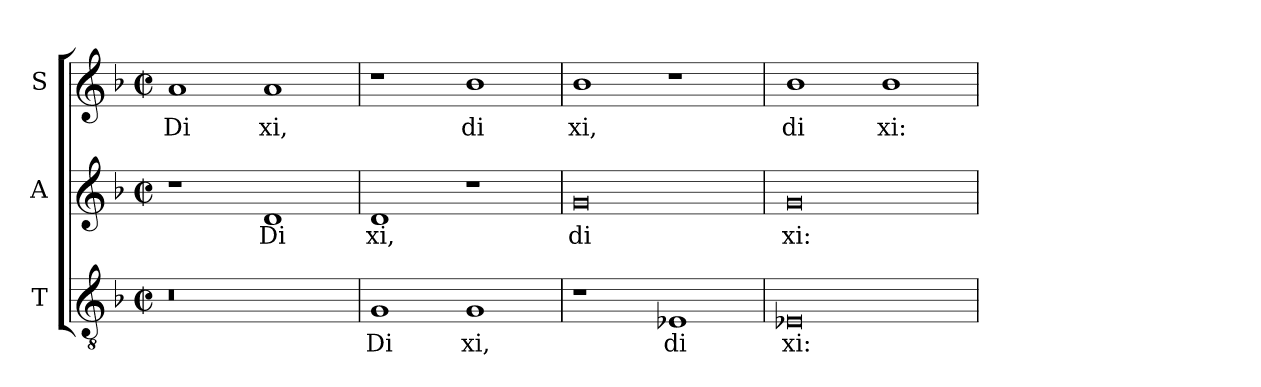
**kern	**text	**kern	**text	**kern	**text
*part3	*part3	*part2	*part2	*part1	*part1
*staff3	*staff3	*staff2	*staff2	*staff1	*staff1
*I"T	*	*I"A	*	*I"S	*
!!LO:PB:g=z
*stria5	*	*stria5	*	*stria5	*
*clefGv2	*	*clefG2	*	*clefG2	*
*k[b-]	*	*k[b-]	*	*k[b-]	*
*F:	*	*F:	*	*F:	*
*M2/2	*	*M2/2	*	*M2/2	*
*met(c|)	*	*met(c|)	*	*met(c|)	*
=1	=1	=1	=1	=1	=1
!	!	!	!	!	!LO:LY:b:cj
0r	.	1r	.	1a	Di
!	!	!	!LO:LY:b:cj	!	!LO:LY:b:cj
.	.	1d	Di	1a	xi,
=2	=2	=2	=2	=2	=2
!	!LO:LY:b:cj	!	!LO:LY:b:cj	!	!
1G	Di	1d	xi,	1r	.
!	!LO:LY:b:cj	!	!	!	!LO:LY:b:cj
1G	xi,	1r	.	1b-	di
=3	=3	=3	=3	=3	=3
!	!	!	!LO:LY:b:cj	!	!LO:LY:b:cj
1r	.	0g	di	1b-	xi,
!	!LO:LY:b:cj	!	!	!	!
1E-X	di	.	.	1r	.
=4	=4	=4	=4	=4	=4
!	!LO:LY:b:cj	!	!LO:LY:b:cj	!	!LO:LY:b:cj
0E-X	xi:	0g	xi:	1b-	di
!	!	!	!	!	!LO:LY:b:cj
.	.	.	.	1b-	xi:
=	=	=	=	=	=
*-	*-	*-	*-	*-	*-
